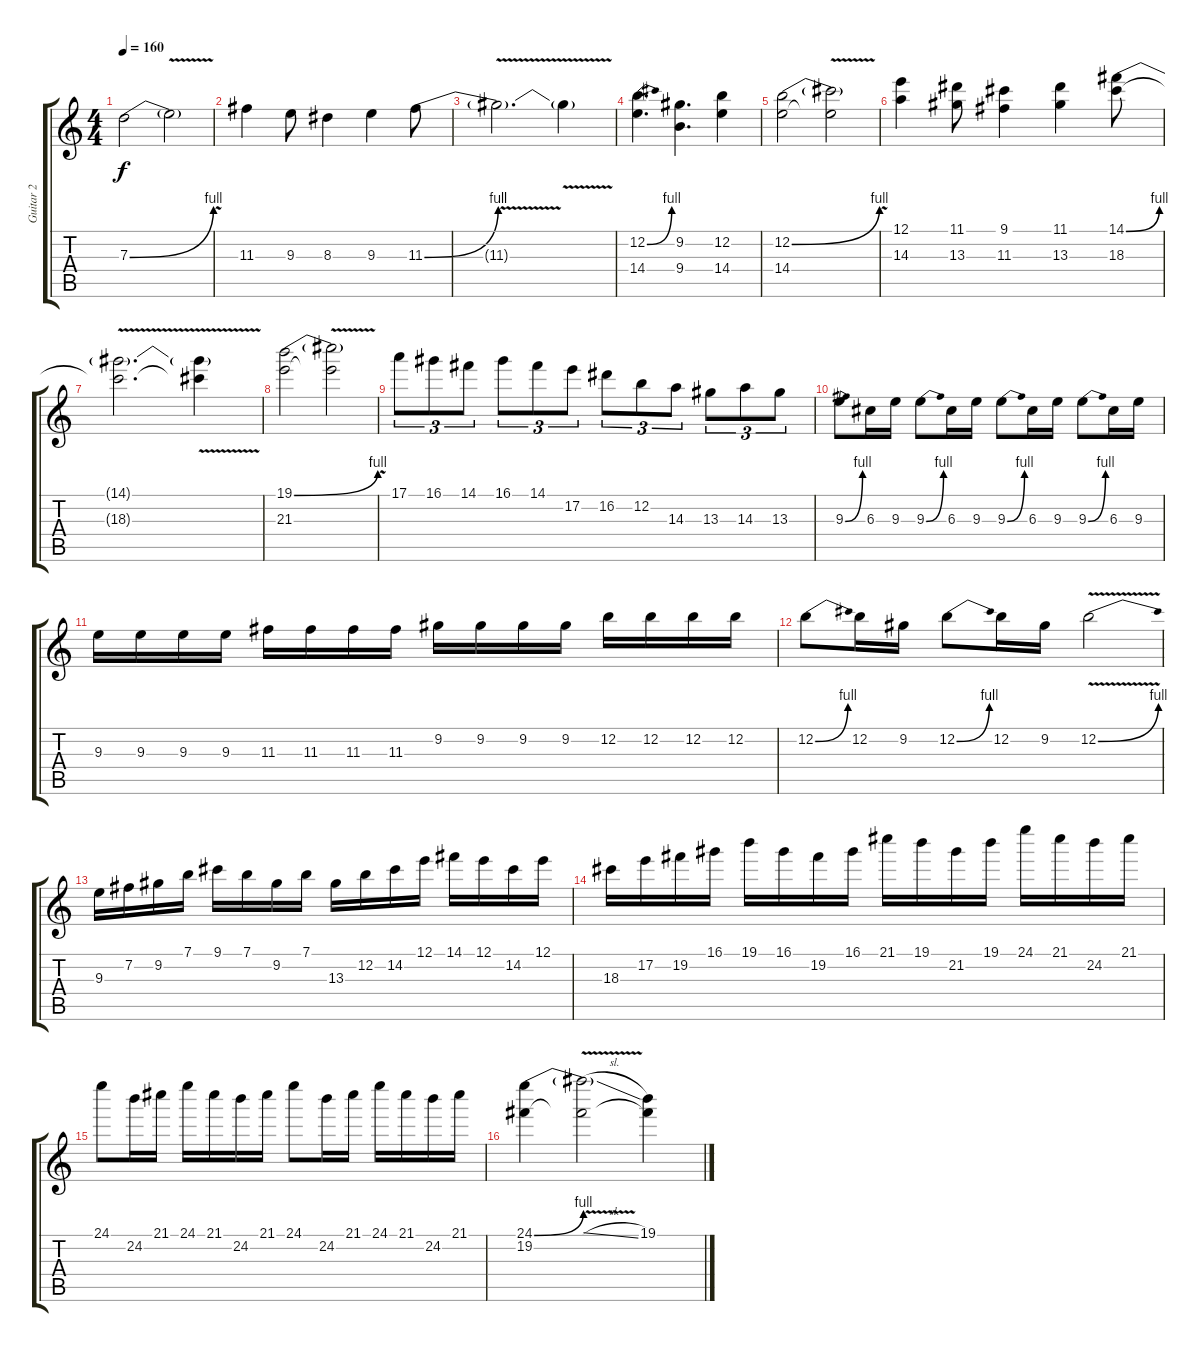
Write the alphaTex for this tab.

\track ("Guitar 2" "Guitar 2") {instrument distortionguitar}
\staff {score tabs}
\tuning (E4 B3 G3 D3 A2 E2) {hide}
\ts (4 4)
\tempo 160
\clef g2
\ks c
7.3{be (bend 0 0 60 4)}.2{dy f} 7.3{v t}.2 |
11.3.4 9.3.8 8.3.4 9.3.4 11.3{be (bend 0 0 60 4)}.8 |
11.3{v t}.2{d} 11.3{t}.4 |
(12.2{be (bend 0 0 60 4)} 14.4).4{d} (9.2 9.4).4{d} (12.2 14.4).4 |
(12.2{be (bend 0 0 60 4)} 14.4).2 (12.2{v t} 14.4{t}).2 |
(12.1 14.3).4 (11.1 13.3).8 (9.1 11.3).4 (11.1 13.3).4 (14.1{be (bend 0 0 60 4)} 18.3).8 |
(14.1{v t} 18.3{t}).2{d} (14.1{t} 18.3{t}).4 |
(19.1{be (bend 0 0 60 4)} 21.3).2 (19.1{v t} 21.3{t}).2 |
17.1.8{tu (3 2)} 16.1.8{tu (3 2)} 14.1.8{tu (3 2)} 16.1.8{tu (3 2)} 14.1.8{tu (3 2)} 17.2.8{tu (3 2)} 16.2.8{tu (3 2)} 12.2.8{tu (3 2)} 14.3.8{tu (3 2)} 13.3.8{tu (3 2)} 14.3.8{tu (3 2)} 13.3.8{tu (3 2)} |
9.3{be (bend 0 0 60 4)}.8 6.3.16 9.3.16 9.3{be (bend 0 0 60 4)}.8 6.3.16 9.3.16 9.3{be (bend 0 0 60 4)}.8 6.3.16 9.3.16 9.3{be (bend 0 0 60 4)}.8 6.3.16 9.3.16 |
9.3.16 9.3.16 9.3.16 9.3.16 11.3.16 11.3.16 11.3.16 11.3.16 9.2.16 9.2.16 9.2.16 9.2.16 12.2.16 12.2.16 12.2.16 12.2.16 |
12.2{be (bend 0 0 60 4)}.8 12.2.16 9.2.16 12.2{be (bend 0 0 60 4)}.8 12.2.16 9.2.16 12.2{be (bend 0 0 60 4) v}.2 |
9.3.16 7.2.16 9.2.16 7.1.16 9.1.16 7.1.16 9.2.16 7.1.16 13.3.16 12.2.16 14.2.16 12.1.16 14.1.16 12.1.16 14.2.16 12.1.16 |
18.3.16 17.2.16 19.2.16 16.1.16 19.1.16 16.1.16 19.2.16 16.1.16 21.1.16 19.1.16 21.2.16 19.1.16 24.1.16 21.1.16 24.2.16 21.1.16 |
24.1.8 24.2.16 21.1.16 24.1.16 21.1.16 24.2.16 21.1.16 24.1.8 24.2.16 21.1.16 24.1.16 21.1.16 24.2.16 21.1.16 |
(24.1{be (bend 0 0 60 4)} 19.2).4 (24.1{v sl t} 19.2{t}).2 (19.1 19.2{t}).4
